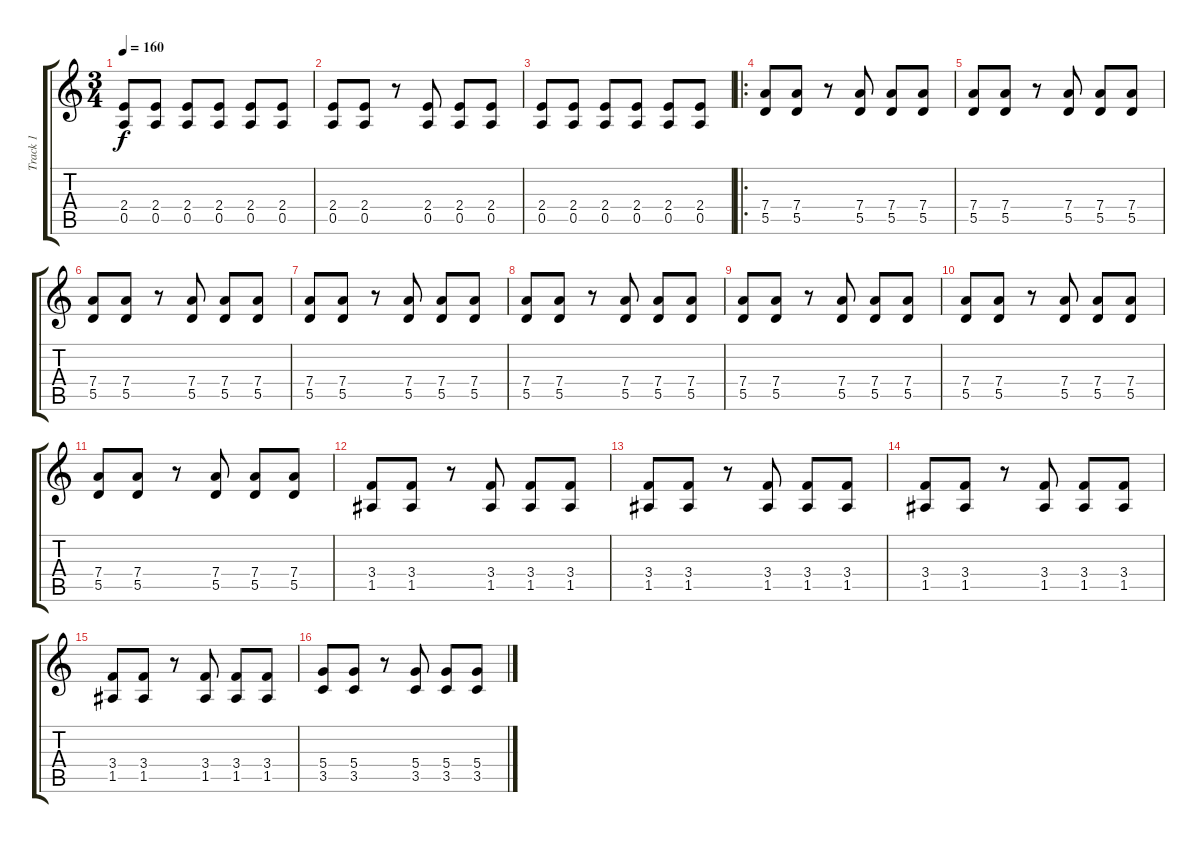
\track ("Track 1" "Track 1") {instrument overdrivenguitar}
\staff {score tabs}
\tuning (E4 B3 G3 D3 A2 E2) {hide}
\ts (3 4)
\tempo 160
\clef g2
\ks c
(2.4 0.5).8{dy f} (2.4 0.5).8 (2.4 0.5).8 (2.4 0.5).8 (2.4 0.5).8 (2.4 0.5).8 |
(2.4 0.5).8 (2.4 0.5).8 r.8 (2.4 0.5).8 (2.4 0.5).8 (2.4 0.5).8 |
(2.4 0.5).8 (2.4 0.5).8 (2.4 0.5).8 (2.4 0.5).8 (2.4 0.5).8 (2.4 0.5).8 |
\ro
(7.4 5.5).8 (7.4 5.5).8 r.8 (7.4 5.5).8 (7.4 5.5).8 (7.4 5.5).8 |
(7.4 5.5).8 (7.4 5.5).8 r.8 (7.4 5.5).8 (7.4 5.5).8 (7.4 5.5).8 |
(7.4 5.5).8 (7.4 5.5).8 r.8 (7.4 5.5).8 (7.4 5.5).8 (7.4 5.5).8 |
(7.4 5.5).8 (7.4 5.5).8 r.8 (7.4 5.5).8 (7.4 5.5).8 (7.4 5.5).8 |
(7.4 5.5).8 (7.4 5.5).8 r.8 (7.4 5.5).8 (7.4 5.5).8 (7.4 5.5).8 |
(7.4 5.5).8 (7.4 5.5).8 r.8 (7.4 5.5).8 (7.4 5.5).8 (7.4 5.5).8 |
(7.4 5.5).8 (7.4 5.5).8 r.8 (7.4 5.5).8 (7.4 5.5).8 (7.4 5.5).8 |
(7.4 5.5).8 (7.4 5.5).8 r.8 (7.4 5.5).8 (7.4 5.5).8 (7.4 5.5).8 |
(3.4 1.5).8 (3.4 1.5).8 r.8 (3.4 1.5).8 (3.4 1.5).8 (3.4 1.5).8 |
(3.4 1.5).8 (3.4 1.5).8 r.8 (3.4 1.5).8 (3.4 1.5).8 (3.4 1.5).8 |
(3.4 1.5).8 (3.4 1.5).8 r.8 (3.4 1.5).8 (3.4 1.5).8 (3.4 1.5).8 |
(3.4 1.5).8 (3.4 1.5).8 r.8 (3.4 1.5).8 (3.4 1.5).8 (3.4 1.5).8 |
(5.4 3.5).8 (5.4 3.5).8 r.8 (5.4 3.5).8 (5.4 3.5).8 (5.4 3.5).8
